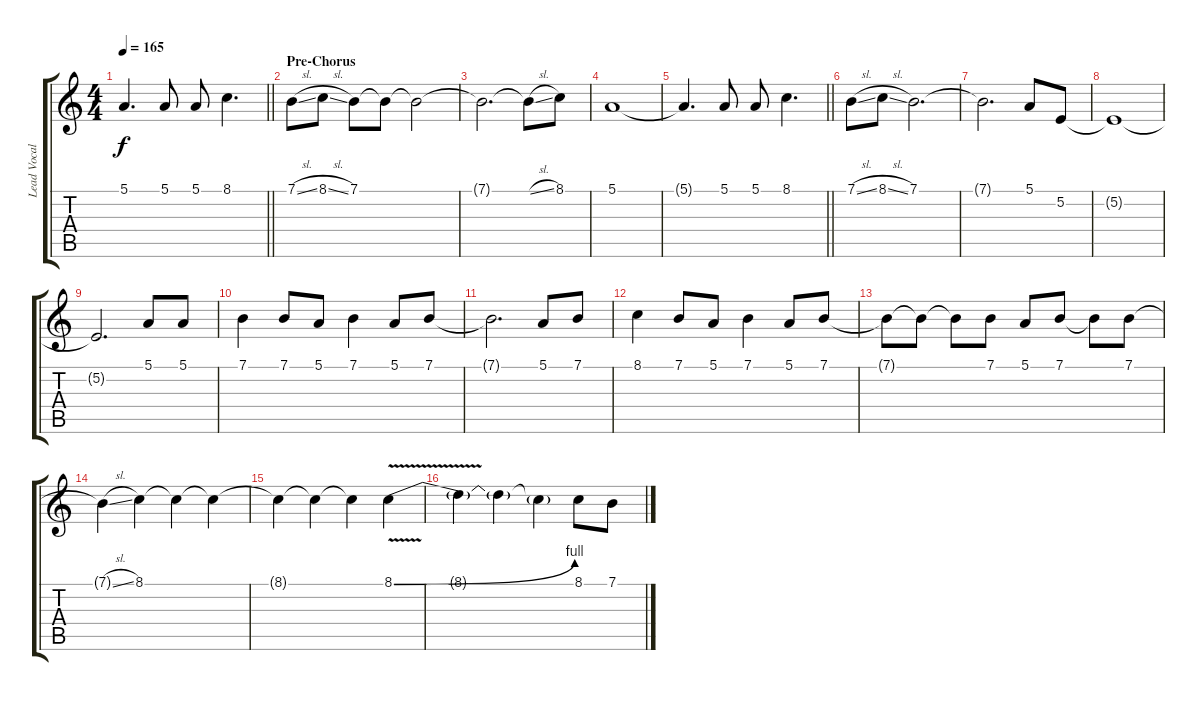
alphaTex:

\track ("Lead Vocals" "Lead Vocal") {instrument lead6voice}
\staff {score tabs}
\tuning (E4 B3 G3 D3 A2 E2) {hide}
\ts (4 4)
\tempo 165
\clef g2
\barLineRight lightlight
\ks c
5.1{t}.4{d dy f} 5.1.8 5.1.8 8.1.4{d} |
\section ("" "Pre-Chorus")
7.1{sl}.8 8.1{sl}.8 7.1.8 7.1{t}.8 7.1{t}.2 |
7.1{t}.2{d} 7.1{sl t}.8 8.1.8 |
5.1.1 |
\barLineRight lightlight
5.1{t}.4{d} 5.1.8 5.1.8 8.1.4{d} |
7.1{sl}.8 8.1{sl}.8 7.1.2{d} |
7.1{t}.2{d} 5.1.8 5.2.8 |
5.2{t}.1 |
5.2{t}.2{d} 5.1.8 5.1.8 |
7.1.4 7.1.8 5.1.8 7.1.4 5.1.8 7.1.8 |
7.1{t}.2{d} 5.1.8 7.1.8 |
8.1.4 7.1.8 5.1.8 7.1.4 5.1.8 7.1.8 |
7.1{t}.8 7.1{t}.8 7.1{t}.8 7.1.8 5.1.8 7.1.8 7.1{t}.8 7.1.8 |
7.1{sl t}.4 8.1.4 8.1{t}.4 8.1{t}.4 |
8.1{t}.4 8.1{t}.4 8.1{t}.4 8.1{be (bend 0 0 60 4) v}.4 |
8.1{t}.4 8.1{t}.4 8.1{t}.4 8.1.8 7.1.8
